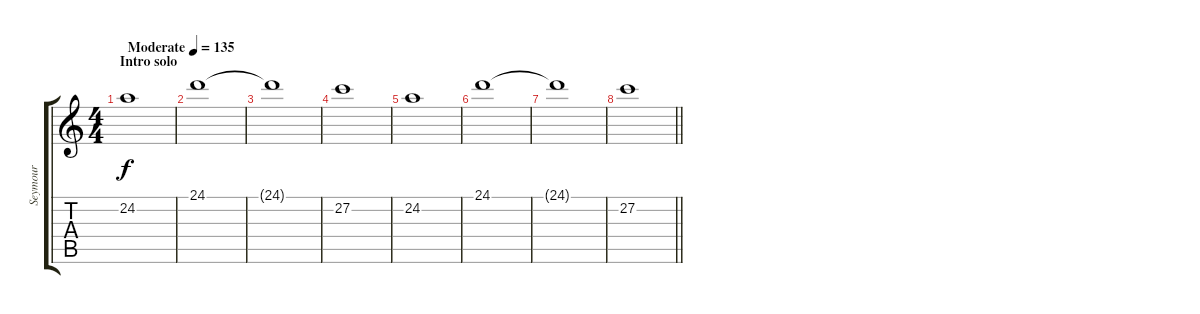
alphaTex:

\track ("Seymour" "Seymour") {instrument synthstrings1}
\staff {score tabs}
\tuning (D4 A3 F3 C3 G2 D2) {hide}
\ts (4 4)
\section ("" "Intro solo")
\tempo (135 "Moderate")
\clef g2
\ks c
24.2.1{dy f instrument synthstrings1} |
24.1.1 |
24.1{t}.1 |
27.2.1 |
24.2.1 |
24.1.1 |
24.1{t}.1 |
\barLineRight lightlight
27.2.1
